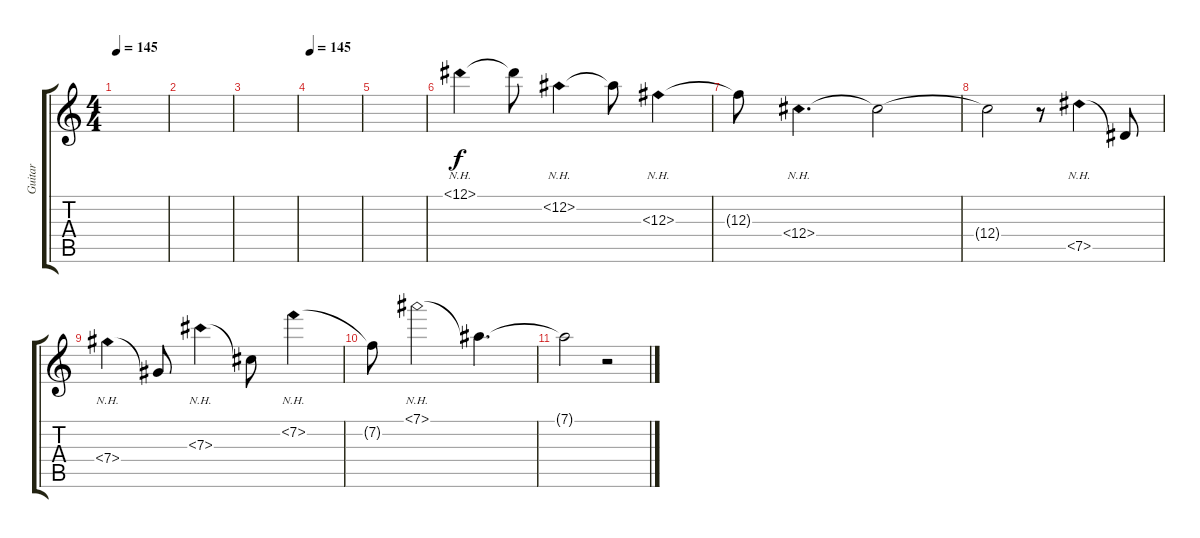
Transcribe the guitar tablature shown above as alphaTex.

\track ("Guitar" "Guitar") {instrument electricguitarjazz}
\staff {score tabs}
\tuning (Eb4 Bb3 Gb3 Db3 Ab2 Eb2) {hide}
\ts (4 4)
\tempo 145
\clef g2
\ks c
|
|
|
\tempo 145
|
|
12.1{nh}.4 12.1{t}.8 12.2{nh}.4 12.2{t}.8 12.3{nh}.4 |
12.3{t}.8 12.4{nh}.4{d} 12.4{t}.2 |
12.4{t}.2 r.8 7.5{nh}.4 7.5{t}.8 |
7.4{nh}.4 7.4{t}.8 7.3{nh}.4 7.3{t}.8 7.2{nh}.4 |
7.2{t}.8 7.1{nh}.2 7.1{t}.4{d} |
7.1{t}.2 r.2
